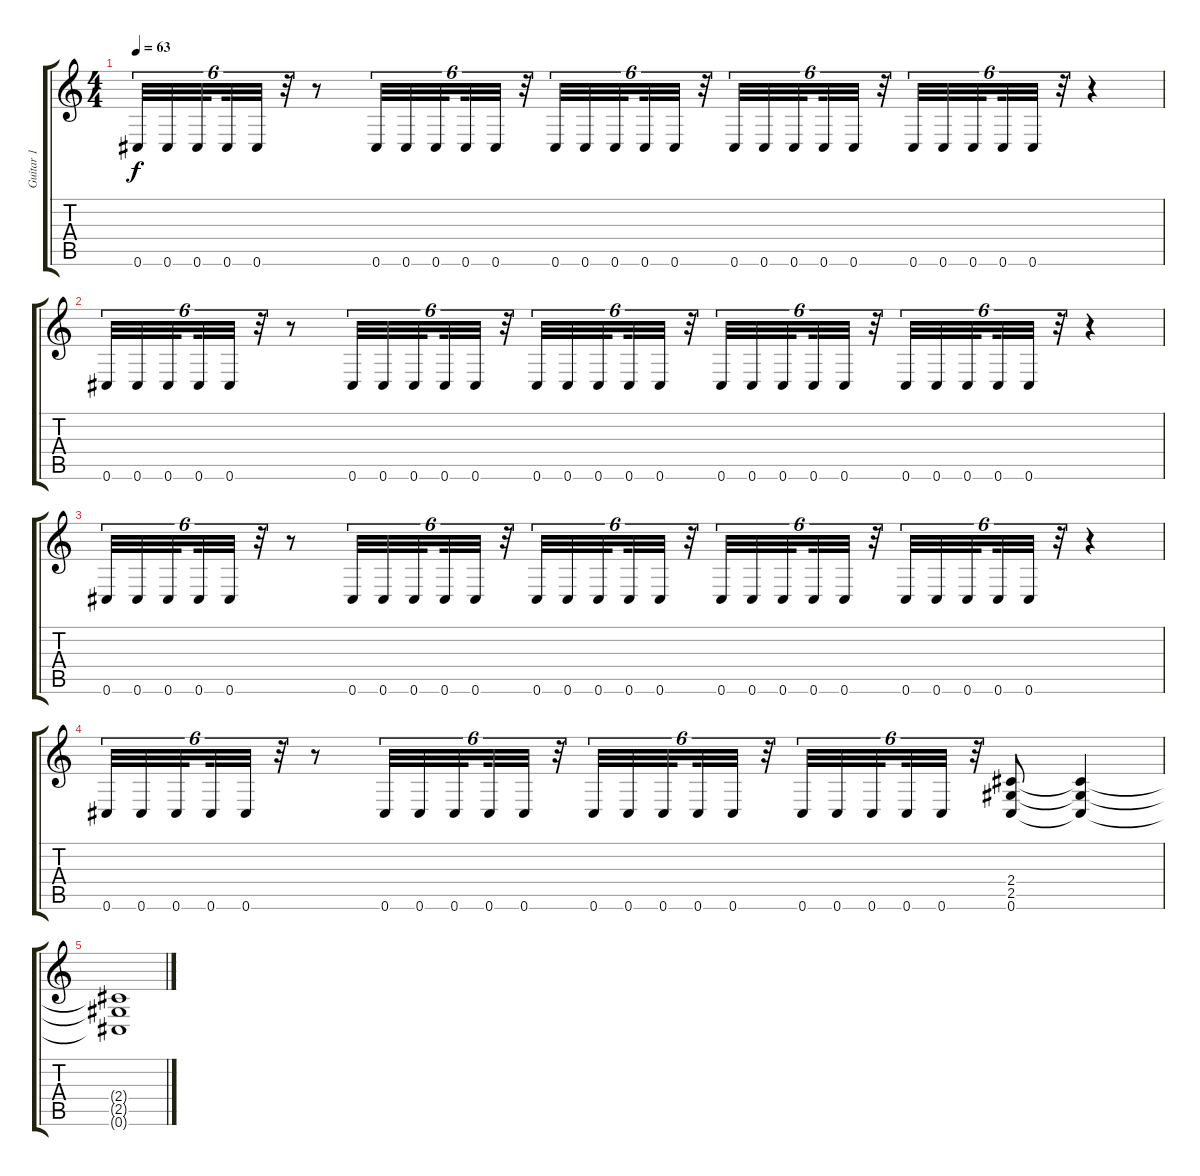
\track ("Guitar 1" "Guitar 1") {instrument distortionguitar}
\staff {score tabs}
\tuning (Db4 Ab3 E3 B2 Gb2 Db2) {hide}
\ts (4 4)
\tempo 63
\clef g2
\ks c
0.6.32{tu (6 4) dy f beam merge} 0.6.32{tu (6 4)} 0.6.32{tu (6 4) beam splitsecondary} 0.6.32{tu (6 4)} 0.6.32{tu (6 4)} r.32{tu (6 4)} r.8 0.6.32{tu (6 4) beam merge} 0.6.32{tu (6 4)} 0.6.32{tu (6 4) beam splitsecondary} 0.6.32{tu (6 4)} 0.6.32{tu (6 4)} r.32{tu (6 4)} 0.6.32{tu (6 4) beam merge} 0.6.32{tu (6 4)} 0.6.32{tu (6 4) beam splitsecondary} 0.6.32{tu (6 4)} 0.6.32{tu (6 4)} r.32{tu (6 4)} 0.6.32{tu (6 4) beam merge} 0.6.32{tu (6 4)} 0.6.32{tu (6 4) beam splitsecondary} 0.6.32{tu (6 4)} 0.6.32{tu (6 4)} r.32{tu (6 4)} 0.6.32{tu (6 4) beam merge} 0.6.32{tu (6 4)} 0.6.32{tu (6 4) beam splitsecondary} 0.6.32{tu (6 4)} 0.6.32{tu (6 4)} r.32{tu (6 4)} r.4 |
0.6.32{tu (6 4) beam merge} 0.6.32{tu (6 4)} 0.6.32{tu (6 4) beam splitsecondary} 0.6.32{tu (6 4)} 0.6.32{tu (6 4)} r.32{tu (6 4)} r.8 0.6.32{tu (6 4) beam merge} 0.6.32{tu (6 4)} 0.6.32{tu (6 4) beam splitsecondary} 0.6.32{tu (6 4)} 0.6.32{tu (6 4)} r.32{tu (6 4)} 0.6.32{tu (6 4) beam merge} 0.6.32{tu (6 4)} 0.6.32{tu (6 4) beam splitsecondary} 0.6.32{tu (6 4)} 0.6.32{tu (6 4)} r.32{tu (6 4)} 0.6.32{tu (6 4) beam merge} 0.6.32{tu (6 4)} 0.6.32{tu (6 4) beam splitsecondary} 0.6.32{tu (6 4)} 0.6.32{tu (6 4)} r.32{tu (6 4)} 0.6.32{tu (6 4) beam merge} 0.6.32{tu (6 4)} 0.6.32{tu (6 4) beam splitsecondary} 0.6.32{tu (6 4)} 0.6.32{tu (6 4)} r.32{tu (6 4)} r.4 |
0.6.32{tu (6 4) beam merge} 0.6.32{tu (6 4)} 0.6.32{tu (6 4) beam splitsecondary} 0.6.32{tu (6 4)} 0.6.32{tu (6 4)} r.32{tu (6 4)} r.8 0.6.32{tu (6 4) beam merge} 0.6.32{tu (6 4)} 0.6.32{tu (6 4) beam splitsecondary} 0.6.32{tu (6 4)} 0.6.32{tu (6 4)} r.32{tu (6 4)} 0.6.32{tu (6 4) beam merge} 0.6.32{tu (6 4)} 0.6.32{tu (6 4) beam splitsecondary} 0.6.32{tu (6 4)} 0.6.32{tu (6 4)} r.32{tu (6 4)} 0.6.32{tu (6 4) beam merge} 0.6.32{tu (6 4)} 0.6.32{tu (6 4) beam splitsecondary} 0.6.32{tu (6 4)} 0.6.32{tu (6 4)} r.32{tu (6 4)} 0.6.32{tu (6 4) beam merge} 0.6.32{tu (6 4)} 0.6.32{tu (6 4) beam splitsecondary} 0.6.32{tu (6 4)} 0.6.32{tu (6 4)} r.32{tu (6 4)} r.4 |
0.6.32{tu (6 4) beam merge} 0.6.32{tu (6 4)} 0.6.32{tu (6 4) beam splitsecondary} 0.6.32{tu (6 4)} 0.6.32{tu (6 4)} r.32{tu (6 4)} r.8 0.6.32{tu (6 4) beam merge} 0.6.32{tu (6 4)} 0.6.32{tu (6 4) beam splitsecondary} 0.6.32{tu (6 4)} 0.6.32{tu (6 4)} r.32{tu (6 4)} 0.6.32{tu (6 4) beam merge} 0.6.32{tu (6 4)} 0.6.32{tu (6 4) beam splitsecondary} 0.6.32{tu (6 4)} 0.6.32{tu (6 4)} r.32{tu (6 4)} 0.6.32{tu (6 4) beam merge} 0.6.32{tu (6 4)} 0.6.32{tu (6 4) beam splitsecondary} 0.6.32{tu (6 4)} 0.6.32{tu (6 4)} r.32{tu (6 4) beam merge} (2.4 2.5 0.6).8 (2.4{t} 2.5{t} 0.6{t}).4 |
(2.4{t} 2.5{t} 0.6{t}).1
